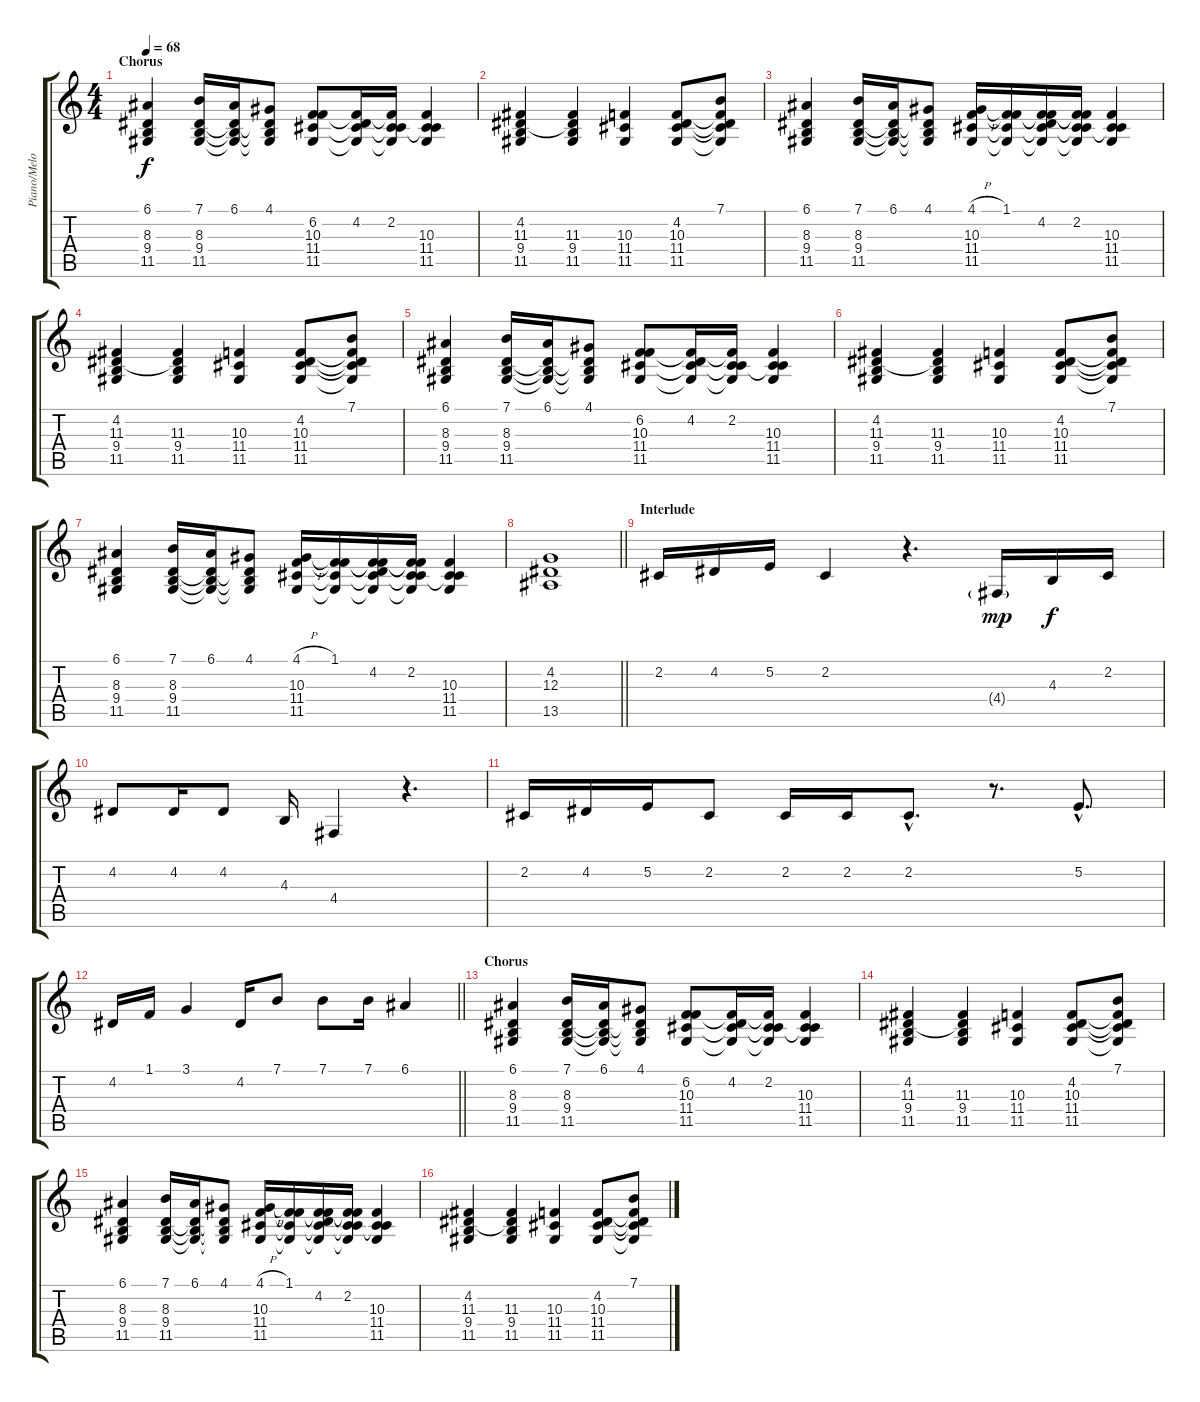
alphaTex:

\track ("Piano/Melody" "Piano/Melo") {instrument acousticgrandpiano}
\staff {score tabs}
\tuning (E4 B3 G3 D3 A2 E2) {hide}
\ts (4 4)
\section ("" "Chorus")
\tempo 68
\clef g2
\ks c
(6.1 8.3 9.4 11.5).4{dy f} (7.1 8.3 9.4 11.5).16 (6.1 8.3{t} 9.4{t} 11.5{t}).16 (4.1 8.3{t} 9.4{t} 11.5{t}).8 (6.2 10.3 11.4 11.5).8 (4.2 10.3{t} 11.4{t} 11.5{t}).16 (2.2 10.3{t} 11.4{t} 11.5{t}).16 (2.2{t} 10.3 11.4 11.5).4 |
(4.2 11.3 9.4 11.5).4 (4.2{t} 11.3 9.4 11.5).4 (10.3 11.4 11.5).4 (4.2 10.3 11.4 11.5).8 (7.1 4.2{t} 10.3{t} 11.4{t} 11.5{t}).8 |
(6.1 8.3 9.4 11.5).4 (7.1 8.3 9.4 11.5).16 (6.1 8.3{t} 9.4{t} 11.5{t}).16 (4.1 8.3{t} 9.4{t} 11.5{t}).8 (4.1{h} 10.3 11.4 11.5).16 (1.1 10.3{t} 11.4{t} 11.5{t}).16 (1.1{t} 4.2 10.3{t} 11.4{t} 11.5{t}).16 (1.1{t} 2.2 10.3{t} 11.4{t} 11.5{t}).16 (2.2{t} 10.3 11.4 11.5).4 |
(4.2 11.3 9.4 11.5).4 (4.2{t} 11.3 9.4 11.5).4 (10.3 11.4 11.5).4 (4.2 10.3 11.4 11.5).8 (7.1 4.2{t} 10.3{t} 11.4{t} 11.5{t}).8 |
(6.1 8.3 9.4 11.5).4 (7.1 8.3 9.4 11.5).16 (6.1 8.3{t} 9.4{t} 11.5{t}).16 (4.1 8.3{t} 9.4{t} 11.5{t}).8 (6.2 10.3 11.4 11.5).8 (4.2 10.3{t} 11.4{t} 11.5{t}).16 (2.2 10.3{t} 11.4{t} 11.5{t}).16 (2.2{t} 10.3 11.4 11.5).4 |
(4.2 11.3 9.4 11.5).4 (4.2{t} 11.3 9.4 11.5).4 (10.3 11.4 11.5).4 (4.2 10.3 11.4 11.5).8 (7.1 4.2{t} 10.3{t} 11.4{t} 11.5{t}).8 |
(6.1 8.3 9.4 11.5).4 (7.1 8.3 9.4 11.5).16 (6.1 8.3{t} 9.4{t} 11.5{t}).16 (4.1 8.3{t} 9.4{t} 11.5{t}).8 (4.1{h} 10.3 11.4 11.5).16 (1.1 10.3{t} 11.4{t} 11.5{t}).16 (1.1{t} 4.2 10.3{t} 11.4{t} 11.5{t}).16 (1.1{t} 2.2 10.3{t} 11.4{t} 11.5{t}).16 (2.2{t} 10.3 11.4 11.5).4 |
\barLineRight lightlight
(4.2 12.3 13.5).1 |
\section ("" "Interlude")
2.2.16 4.2.16 5.2.16 2.2.4 r.4{d} 4.4{g}.16{dy mp} 4.3.16{dy f} 2.2.16 |
4.2.8 4.2.16 4.2.8 4.3.16 4.4.4 r.4{d} |
2.2.16 4.2.16 5.2.16 2.2.8 2.2.16 2.2.16 2.2{hac}.8{d} r.8{d} 5.2{hac}.8{d} |
\barLineRight lightlight
4.2.16 1.1.16 3.1.4 4.2.16 7.1.8 7.1.8 7.1.16 6.1.4 |
\section ("" "Chorus")
(6.1 8.3 9.4 11.5).4 (7.1 8.3 9.4 11.5).16 (6.1 8.3{t} 9.4{t} 11.5{t}).16 (4.1 8.3{t} 9.4{t} 11.5{t}).8 (6.2 10.3 11.4 11.5).8 (4.2 10.3{t} 11.4{t} 11.5{t}).16 (2.2 10.3{t} 11.4{t} 11.5{t}).16 (2.2{t} 10.3 11.4 11.5).4 |
(4.2 11.3 9.4 11.5).4 (4.2{t} 11.3 9.4 11.5).4 (10.3 11.4 11.5).4 (4.2 10.3 11.4 11.5).8 (7.1 4.2{t} 10.3{t} 11.4{t} 11.5{t}).8 |
(6.1 8.3 9.4 11.5).4 (7.1 8.3 9.4 11.5).16 (6.1 8.3{t} 9.4{t} 11.5{t}).16 (4.1 8.3{t} 9.4{t} 11.5{t}).8 (4.1{h} 10.3 11.4 11.5).16 (1.1 10.3{t} 11.4{t} 11.5{t}).16 (1.1{t} 4.2 10.3{t} 11.4{t} 11.5{t}).16 (1.1{t} 2.2 10.3{t} 11.4{t} 11.5{t}).16 (2.2{t} 10.3 11.4 11.5).4 |
(4.2 11.3 9.4 11.5).4 (4.2{t} 11.3 9.4 11.5).4 (10.3 11.4 11.5).4 (4.2 10.3 11.4 11.5).8 (7.1 4.2{t} 10.3{t} 11.4{t} 11.5{t}).8
